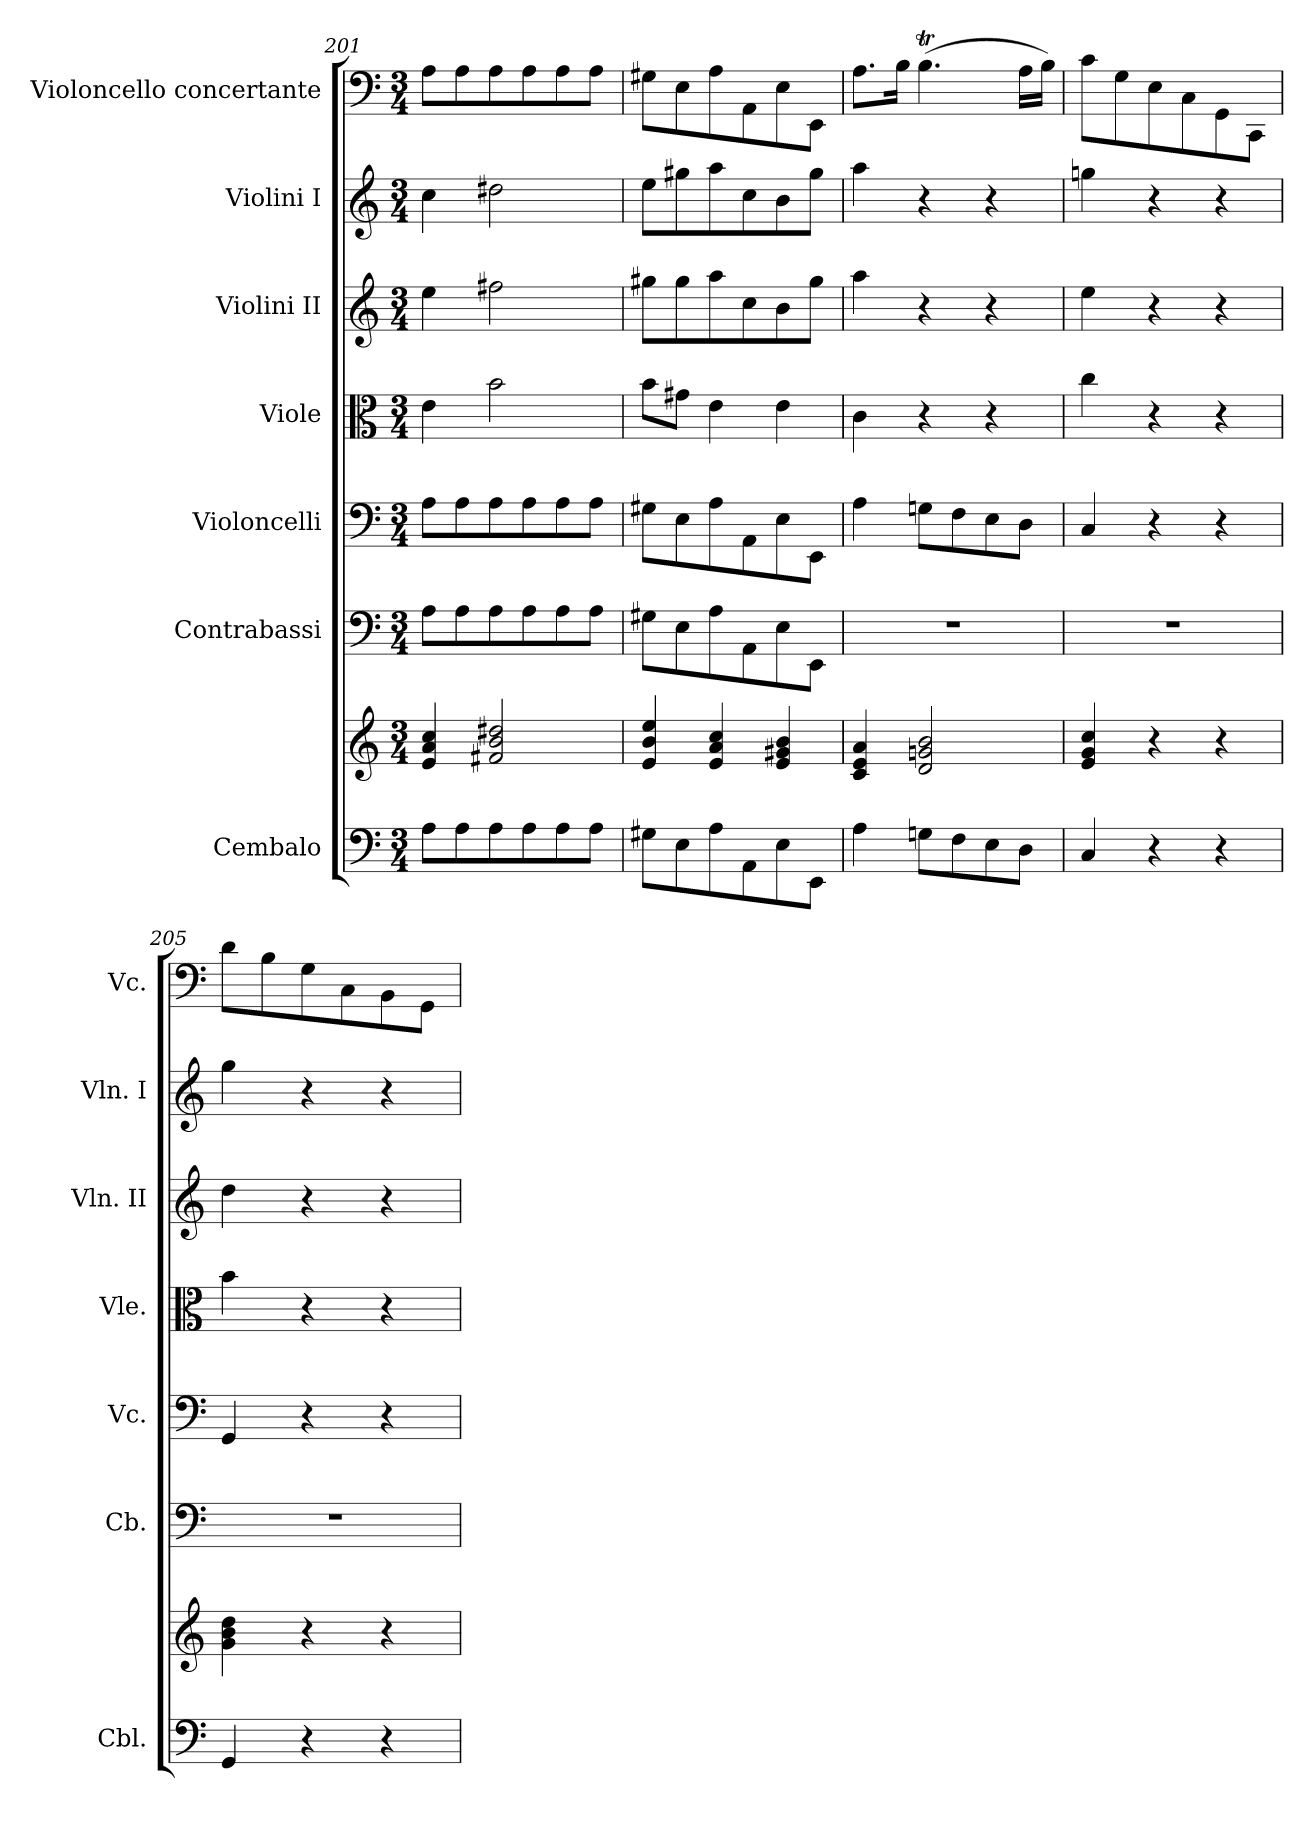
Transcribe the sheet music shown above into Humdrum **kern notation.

**kern	**kern	**kern	**kern	**kern	**kern	**kern	**kern
*part7	*part7	*part6	*part5	*part4	*part3	*part2	*part1
*staff8	*staff7	*staff6	*staff5	*staff4	*staff3	*staff2	*staff1
*I"Cembalo	*	*I"Contrabassi	*I"Violoncelli	*I"Viole	*I"Violini II	*I"Violini I	*I"Violoncello  concertante
*I'Cbl.	*	*I'Cb.	*I'Vc.	*I'Vle.	*I'Vln. II	*I'Vln. I	*I'Vc.
*clefF4	*clefG2	*clefF4	*clefF4	*clefC3	*clefG2	*clefG2	*clefF4
*	*	*ITrd7c12	*	*	*	*	*
*k[]	*k[]	*k[]	*k[]	*k[]	*k[]	*k[]	*k[]
*M3/4	*M3/4	*M3/4	*M3/4	*M3/4	*M3/4	*M3/4	*M3/4
=201	=201	=201	=201	=201	=201	=201	=201
8A\L	4e/ 4a/ 4cc/	8AA\L	8A\L	4e\	4ee\	4cc\	8A\L
8A\	.	8AA\	8A\	.	.	.	8A\
8A\	2f#X/ 2b/ 2dd#X/	8AA\	8A\	2b\	2ff#X\	2dd#X\	8A\
8A\	.	8AA\	8A\	.	.	.	8A\
8A\	.	8AA\	8A\	.	.	.	8A\
8A\J	.	8AA\J	8A\J	.	.	.	8A\J
!!LO:PB:g=z
=202	=202	=202	=202	=202	=202	=202	=202
8G#X\L	4e/ 4b/ 4ee/	8GG#X\L	8G#X\L	8b\L	8gg#X\L	8ee\L	8G#X\L
8E\	.	8EE\	8E\	8g#X\J	8gg#\	8gg#X\	8E\
8A\	4e/ 4a/ 4cc/	8AA\	8A\	4e\	8aa\	8aa\	8A\
8AA\	.	8AAA\	8AA\	.	8cc\	8cc\	8AA\
8E\	4e/ 4g#X/ 4b/	8EE\	8E\	4e\	8b\	8b\	8E\
8EE\J	.	8EEE\J	8EE\J	.	8gg#\J	8gg#\J	8EE\J
=203	=203	=203	=203	=203	=203	=203	=203
4A\	4c/ 4e/ 4a/	2.r	4A\	4c\	4aa\	4aa\	8.A\L
.	.	.	.	.	.	.	16B\Jk
8Gni\L	2d/ 2gn/ 2b/	.	8Gni\L	4r	4r	4r	(>4.Bt\
8F\	.	.	8F\	.	.	.	.
8E\	.	.	8E\	4r	4r	4r	.
8D\J	.	.	8D\J	.	.	.	16A\LL
.	.	.	.	.	.	.	16B\JJ)
=204	=204	=204	=204	=204	=204	=204	=204
4C/	4e/ 4g/ 4cc/	2.r	4C/	4cc\	4ee\	4ggni\	8c\L
.	.	.	.	.	.	.	8G\
4r	4r	.	4r	4r	4r	4r	8E\
.	.	.	.	.	.	.	8C\
4r	4r	.	4r	4r	4r	4r	8GG\
.	.	.	.	.	.	.	8CC\J
=205	=205	=205	=205	=205	=205	=205	=205
4GG/	4g\ 4b\ 4dd\	2.r	4GG/	4b\	4dd\	4gg\	8d\L
.	.	.	.	.	.	.	8B\
4r	4r	.	4r	4r	4r	4r	8G\
.	.	.	.	.	.	.	8C\
4r	4r	.	4r	4r	4r	4r	8BB\
.	.	.	.	.	.	.	8GG\J
=	=	=	=	=	=	=	=
*-	*-	*-	*-	*-	*-	*-	*-
